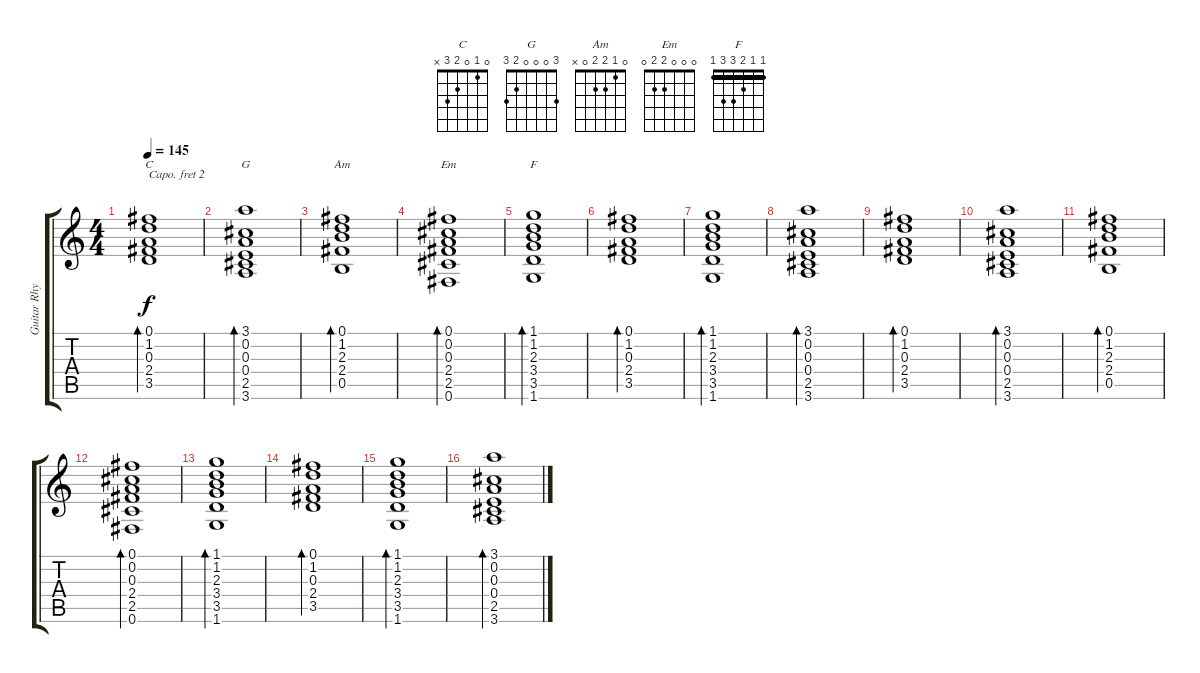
\track ("Guitar Rhythm" "Guitar Rhy") {instrument acousticguitarsteel}
\staff {score tabs}
\capo 2
\tuning (E4 B3 G3 D3 A2 E2) {hide}
\chord ("C" 0 1 0 2 3 x)
\chord ("G" 3 0 0 0 2 3)
\chord ("Am" 0 1 2 2 0 x)
\chord ("Em" 0 0 0 2 2 0)
\chord ("F" 1 1 2 3 3 1) {barre 1}
\ts (4 4)
\tempo 145
\clef g2
\ks c
(0.1 1.2 0.3 2.4 3.5).1{bd 240 ch "C" dy f instrument acousticguitarsteel} |
(3.1 0.2 0.3 0.4 2.5 3.6).1{bd 240 ch "G"} |
(0.1 1.2 2.3 2.4 0.5).1{bd 240 ch "Am"} |
(0.1 0.2 0.3 2.4 2.5 0.6).1{bd 240 ch "Em"} |
(1.1 1.2 2.3 3.4 3.5 1.6).1{bd 240 ch "F"} |
(0.1 1.2 0.3 2.4 3.5).1{bd 240} |
(1.1 1.2 2.3 3.4 3.5 1.6).1{bd 240} |
(3.1 0.2 0.3 0.4 2.5 3.6).1{bd 240} |
(0.1 1.2 0.3 2.4 3.5).1{bd 240} |
(3.1 0.2 0.3 0.4 2.5 3.6).1{bd 240} |
(0.1 1.2 2.3 2.4 0.5).1{bd 240} |
(0.1 0.2 0.3 2.4 2.5 0.6).1{bd 240} |
(1.1 1.2 2.3 3.4 3.5 1.6).1{bd 240} |
(0.1 1.2 0.3 2.4 3.5).1{bd 240} |
(1.1 1.2 2.3 3.4 3.5 1.6).1{bd 240} |
(3.1 0.2 0.3 0.4 2.5 3.6).1{bd 240}
